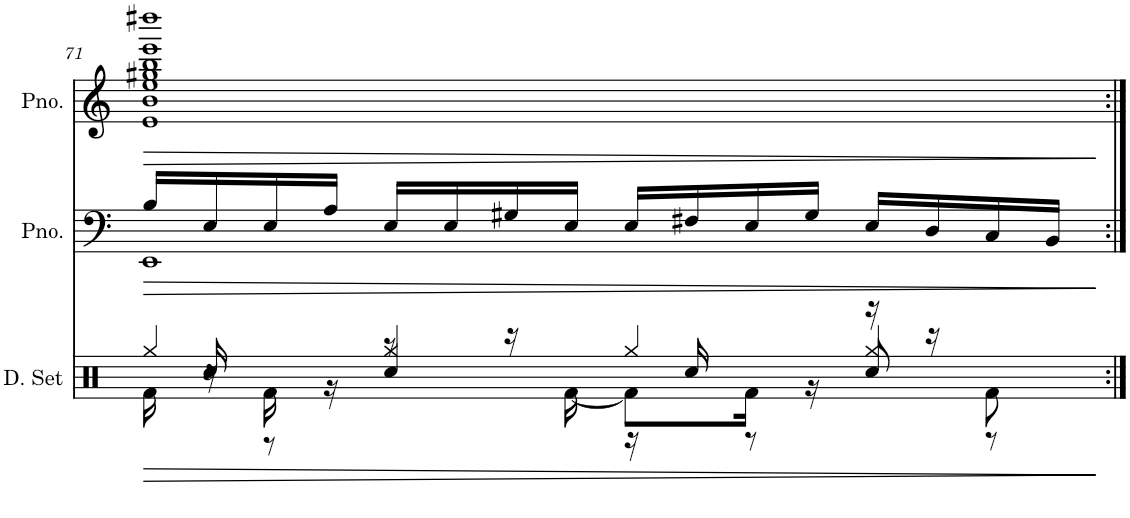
**kern	**dynam	**kern	**dynam	**kern	**dynam
*part3	*part3	*part2	*part2	*part1	*part1
*staff3	*staff3	*staff2	*staff2	*staff1	*staff1
*I"Drumset	*	*I"Piano	*	*I"Piano	*
*I'D. Set	*	*I'Pno.	*	*I'Pno.	*
!!LO:PB:g=z
*clefX	*	*clefF4	*	*clefG2	*
*	*	*Trd4c7	*	*	*
*k[]	*	*k[]	*	*k[]	*
*M4/4	*	*M4/4	*	*M4/4	*
=71	=71	=71	=71	=71	=71
!	!LO:HP:b	!	!LO:HP:b	!	!LO:HP:b
*^	*	*^	*	*^	*
*	*^	*	*	*	*	*	*	*
4Rgg/	16Rf\	16ryy	>	16B/LL	1EE	>	1ee 1gg#X 1bb 1eee 1dddd#X	1e 1b	>
.	16r	16Rcc/	.	16E/	.	.	.	.	.
.	16Rf\	8r	.	16E/	.	.	.	.	.
.	16r	.	.	16A/JJ	.	.	.	.	.
4Rgg/	8r	4Rcc/	.	16E/LL	.	.	.	.	.
.	.	.	.	16E/	.	.	.	.	.
.	16r	.	.	16G#X/	.	.	.	.	.
.	[16Rf\	.	.	16E/JJ	.	.	.	.	.
4Rgg/	8Rf\L]	16r	.	16E/LL	.	.	.	.	.
.	.	16Rcc/	.	16F#X/	.	.	.	.	.
.	16Rf\Jk	8r	.	16E/	.	.	.	.	.
.	16r	.	.	16G#/JJ	.	.	.	.	.
4Rgg/	16r	8Rcc/	.	16E/LL	.	.	.	.	.
.	16r	.	.	16D/	.	.	.	.	.
.	8Rf\	8r	.	16C/	.	.	.	.	.
.	.	.	.	16BB/JJ	.	.	.	.	.
*v	*v	*v	*	*	*	*	*v	*v	*
*	*	*v	*v	*	*	*
.	]	.	]	.	]
=:|!	=:|!	=:|!	=:|!	=:|!	=:|!
*-	*-	*-	*-	*-	*-
